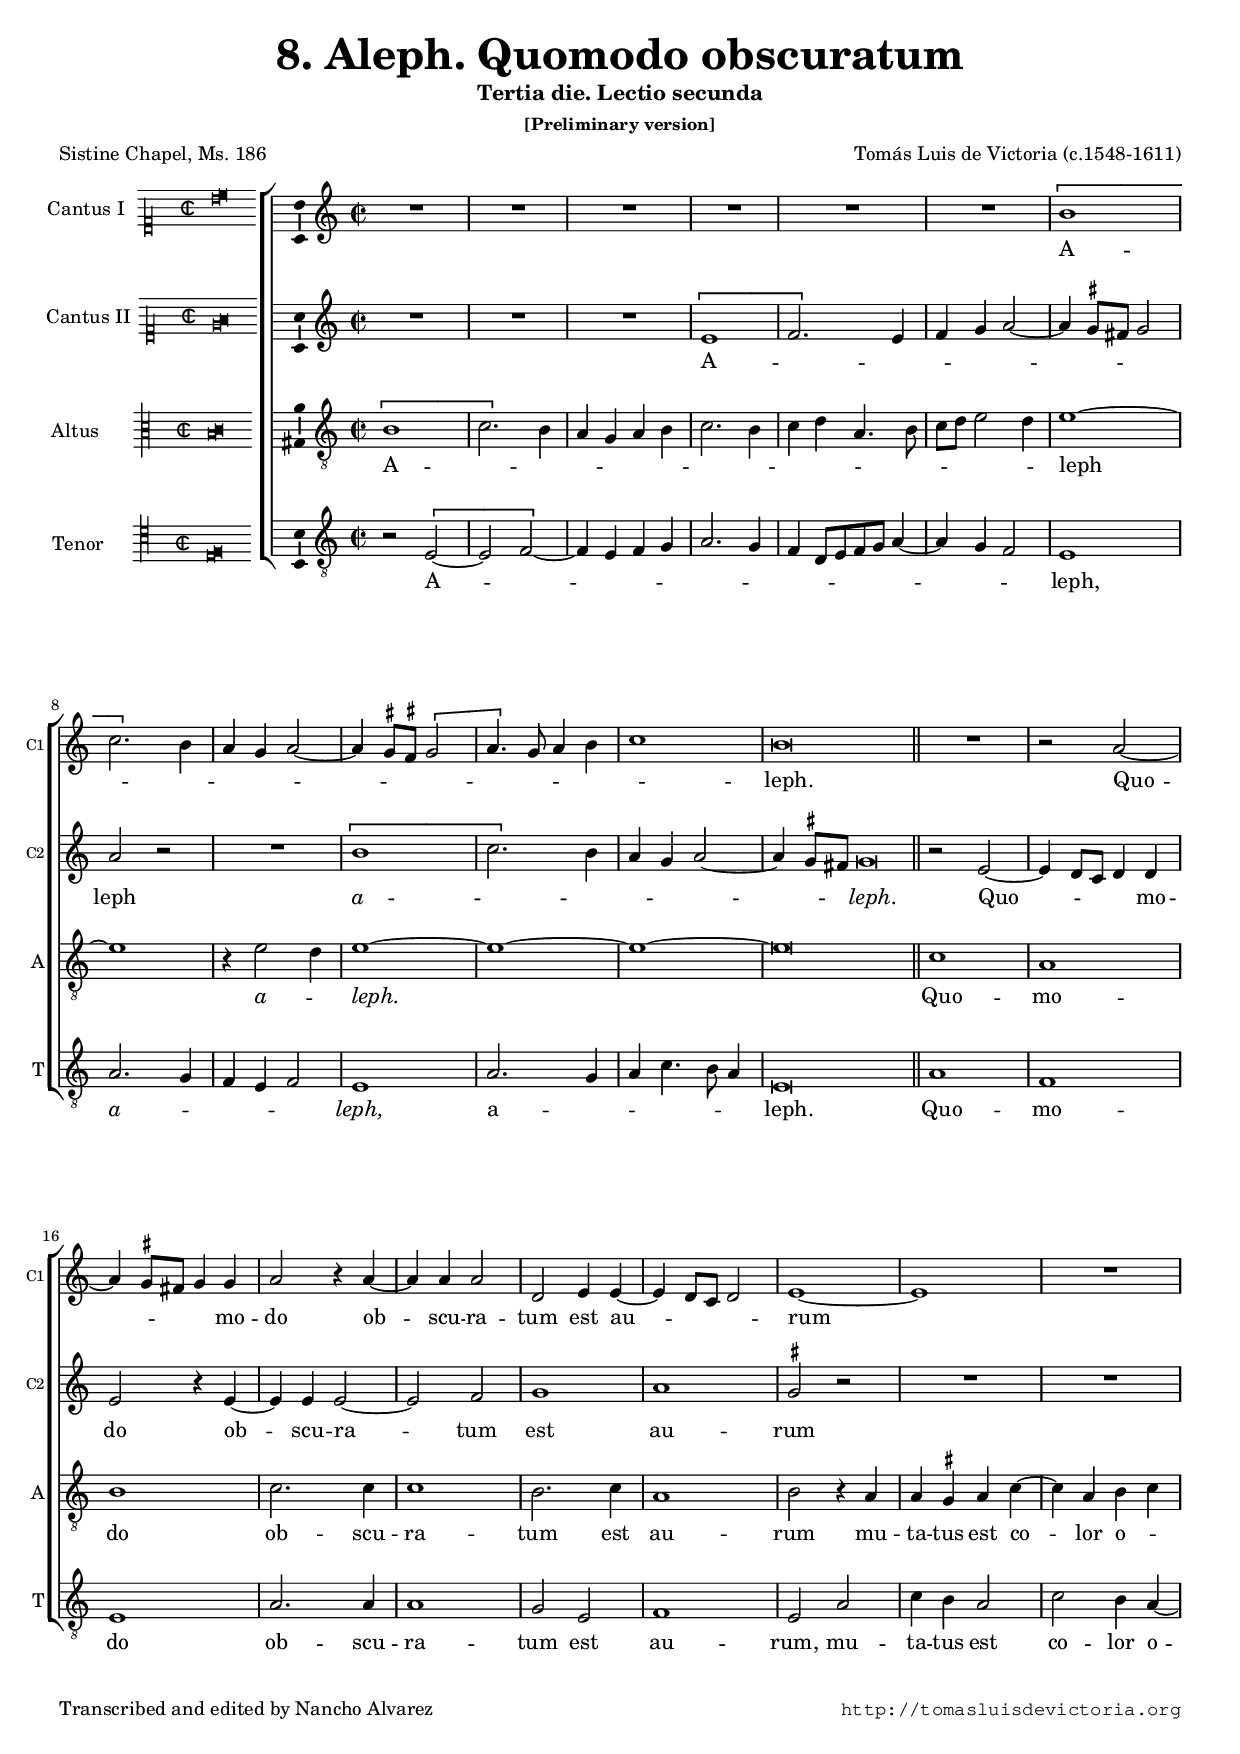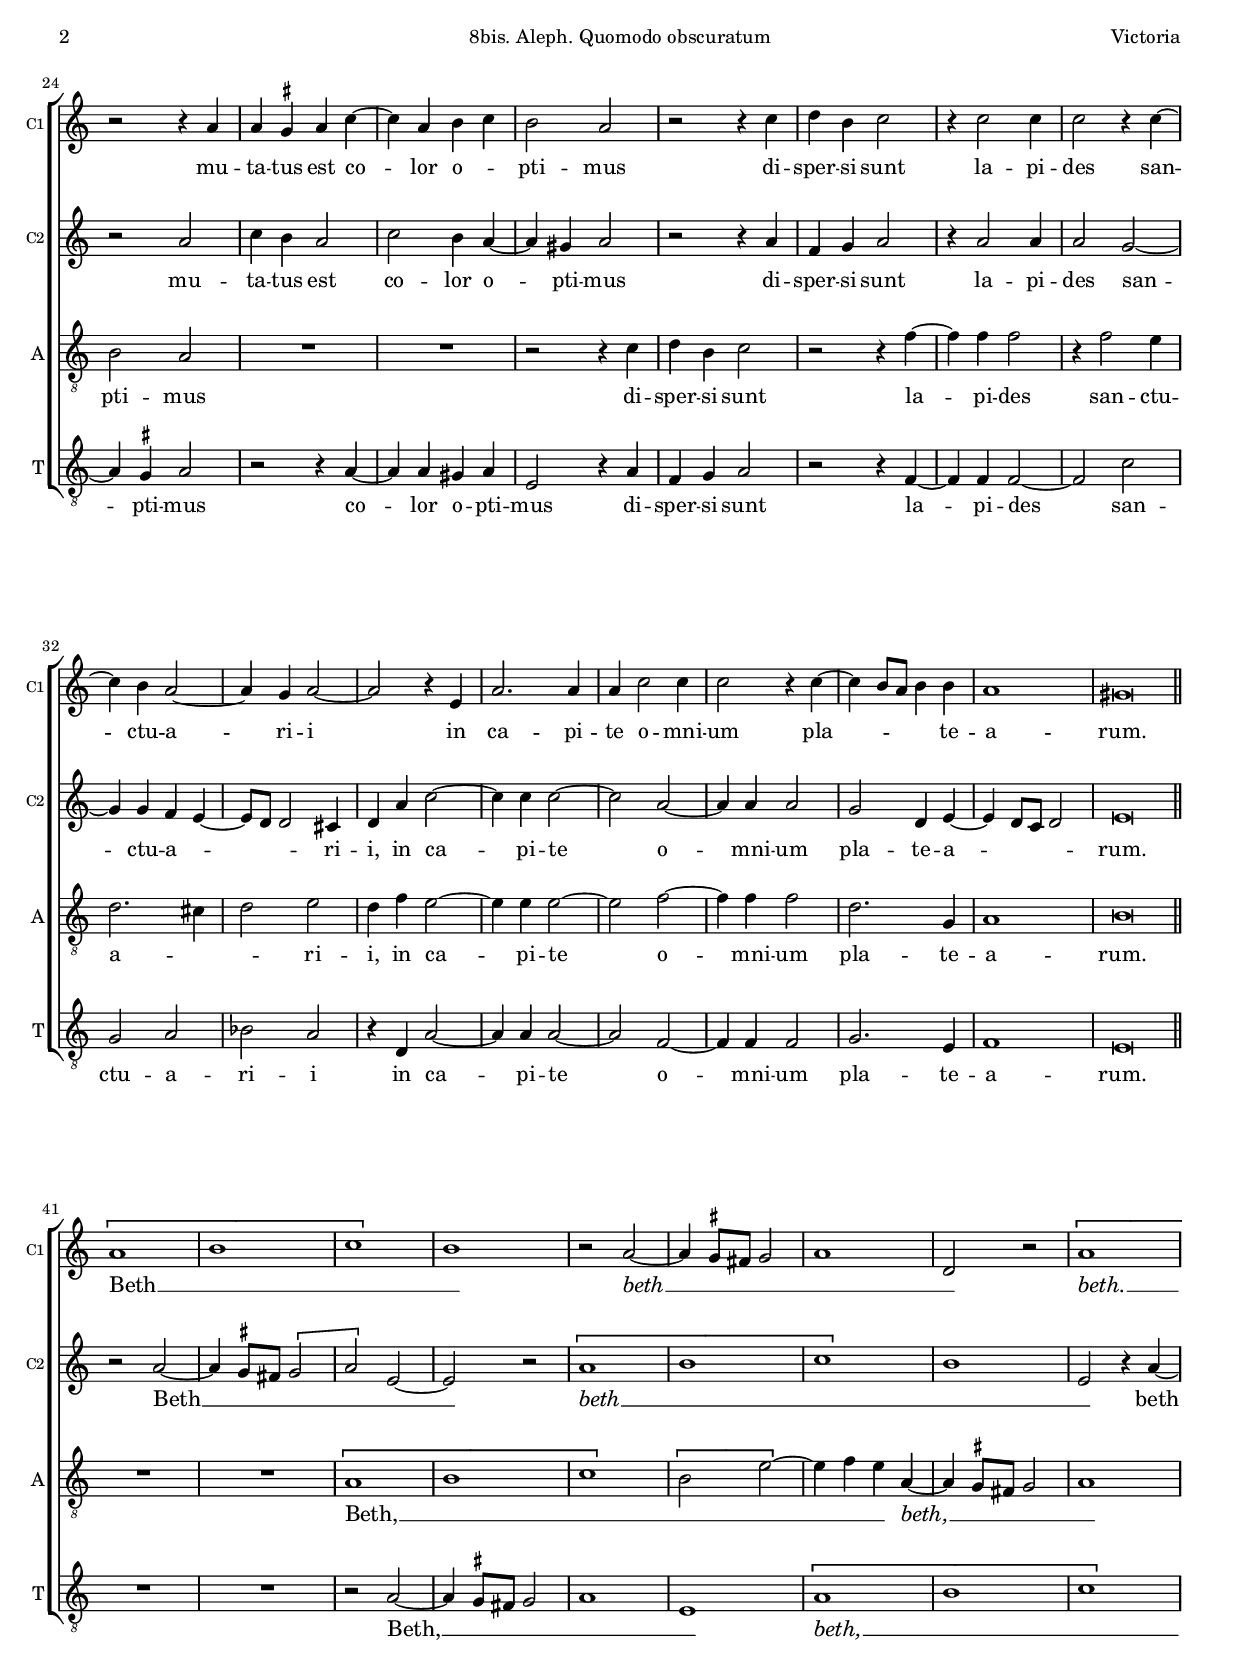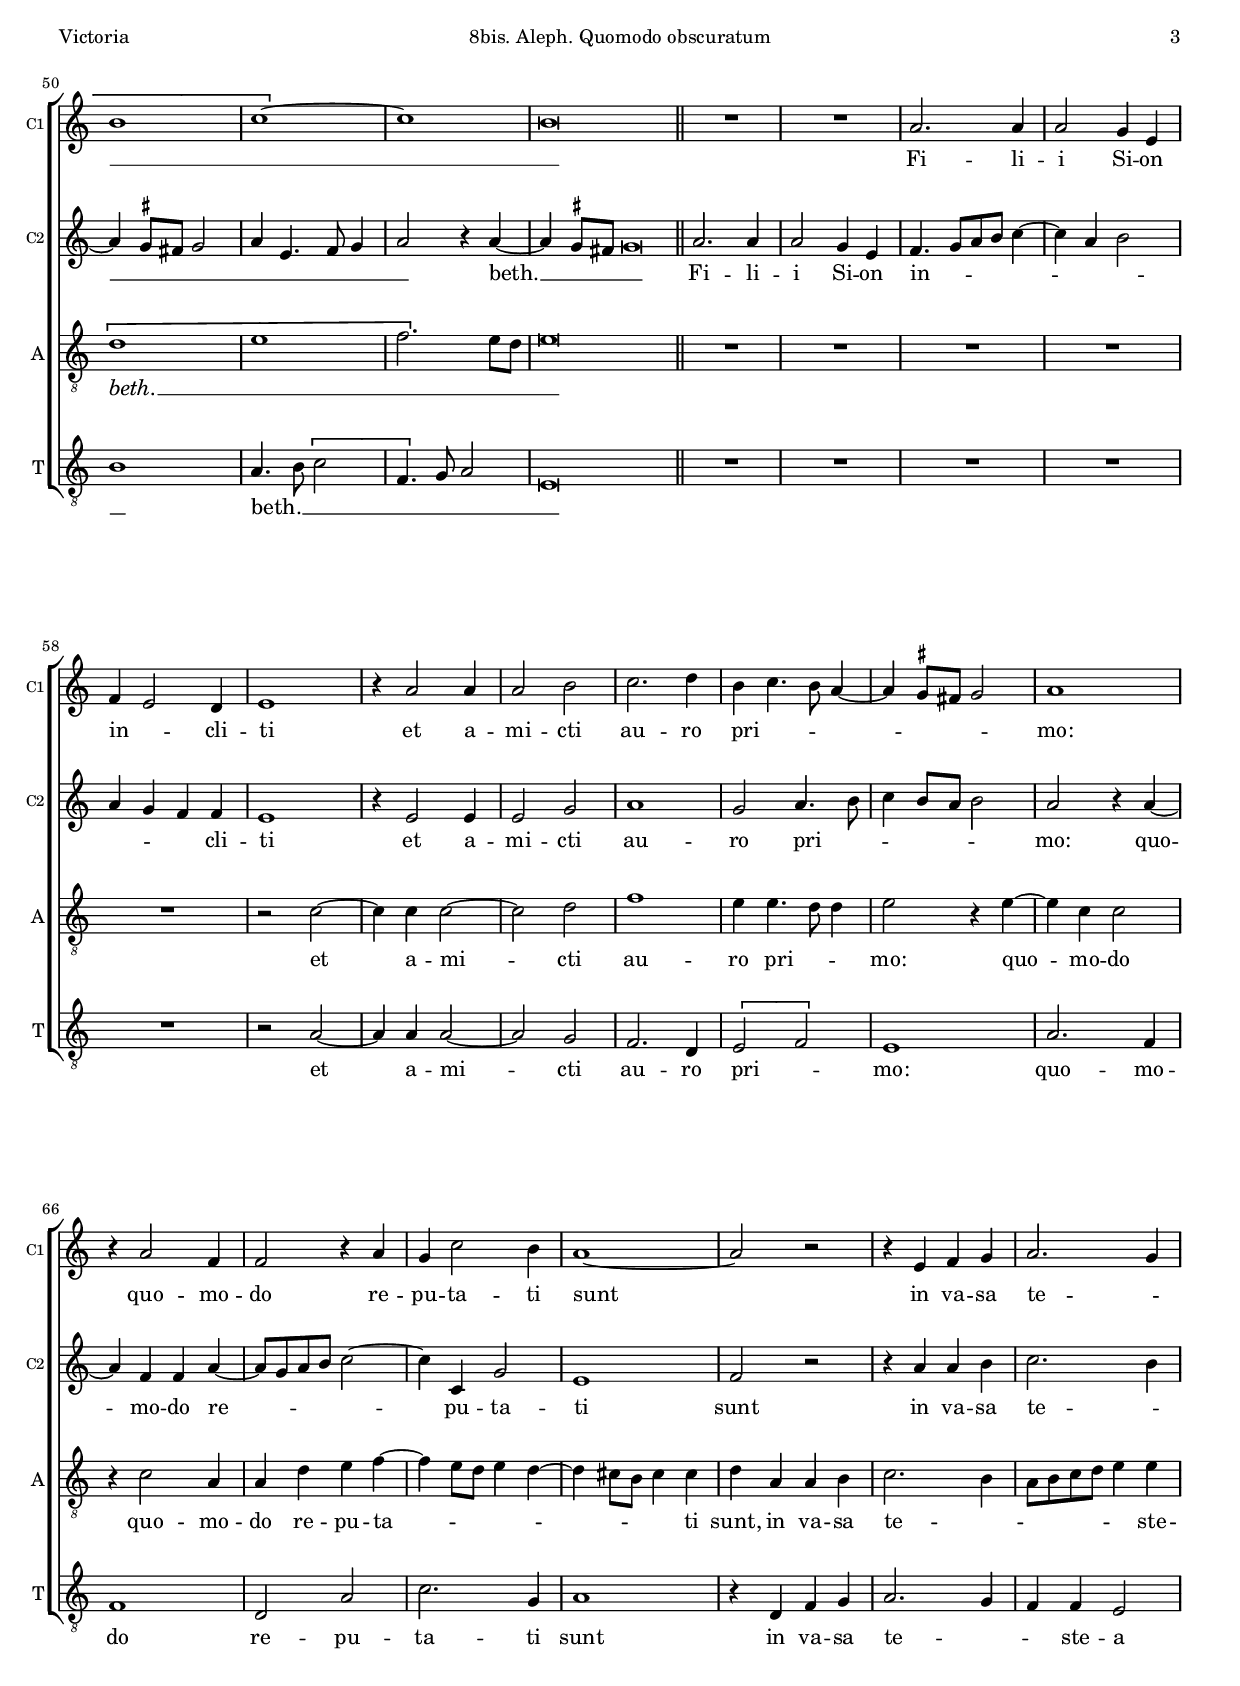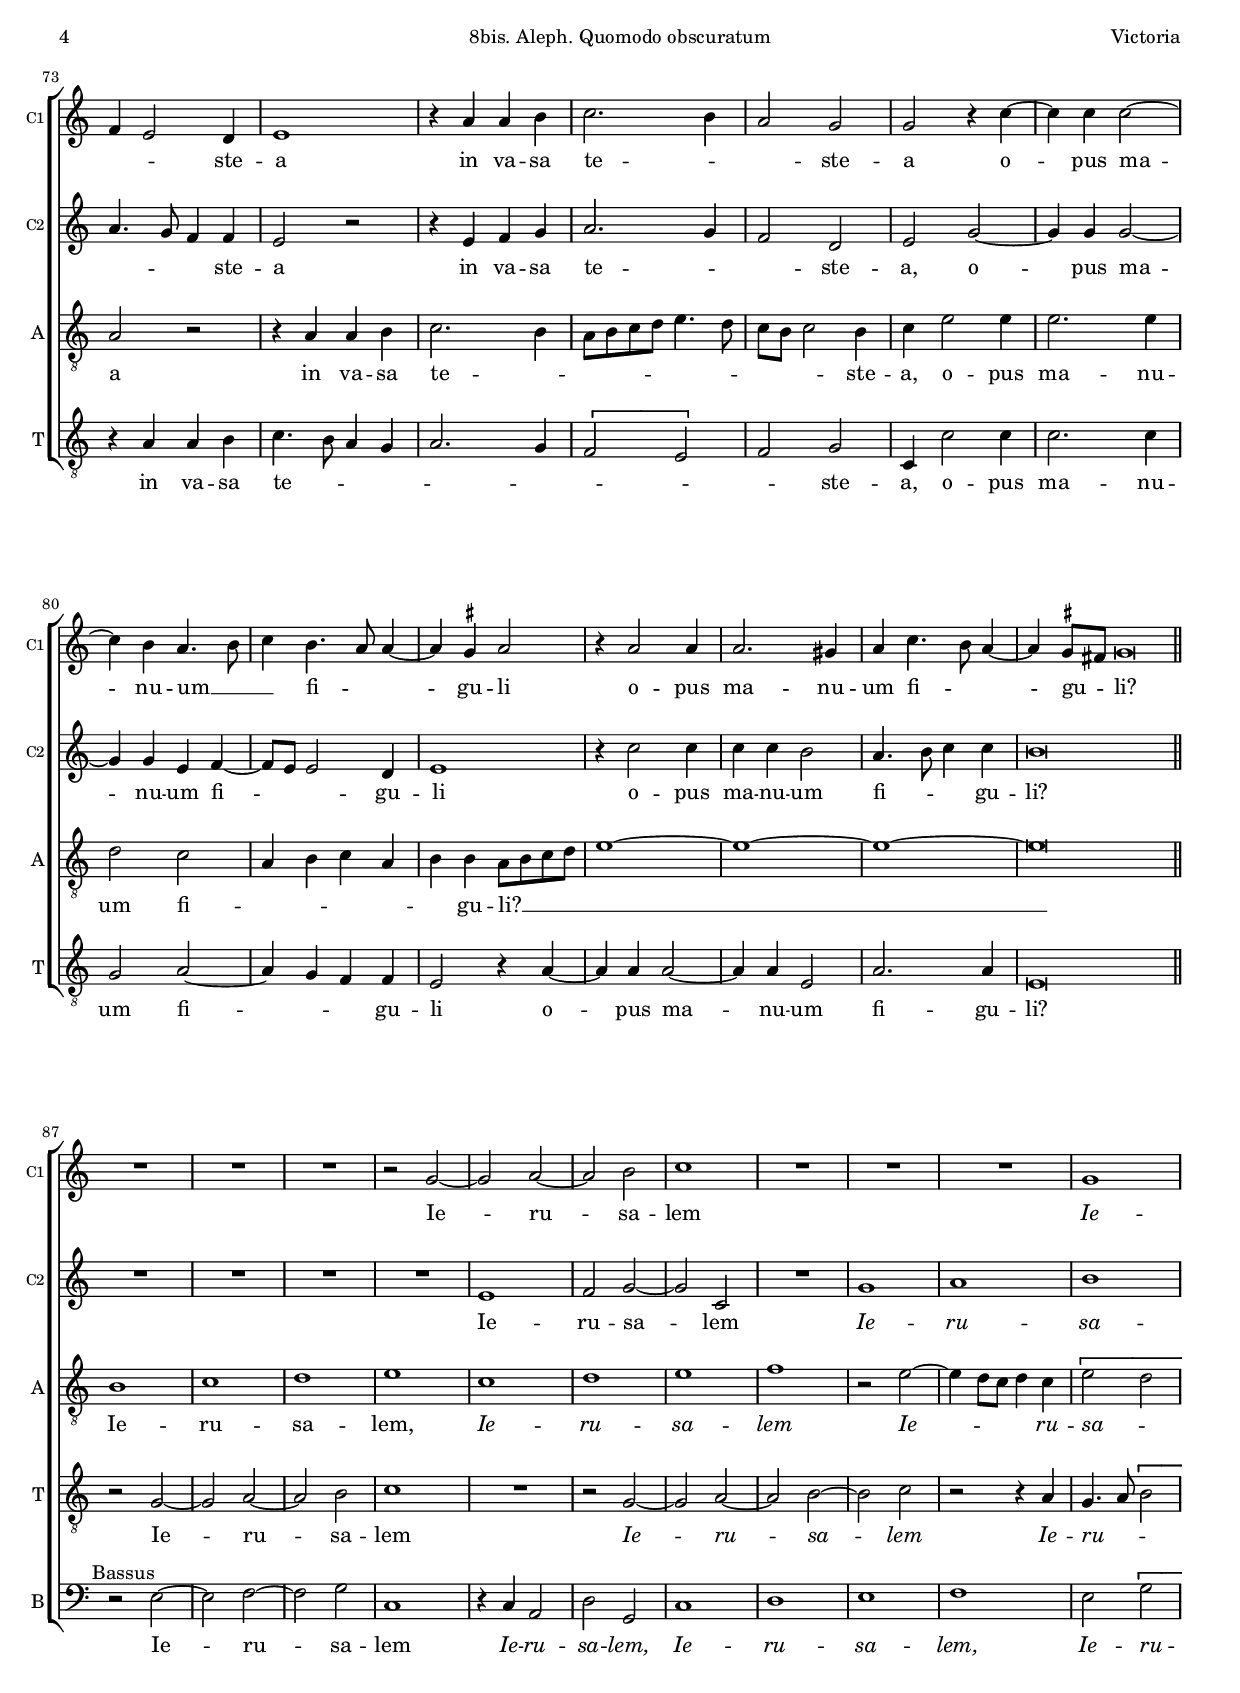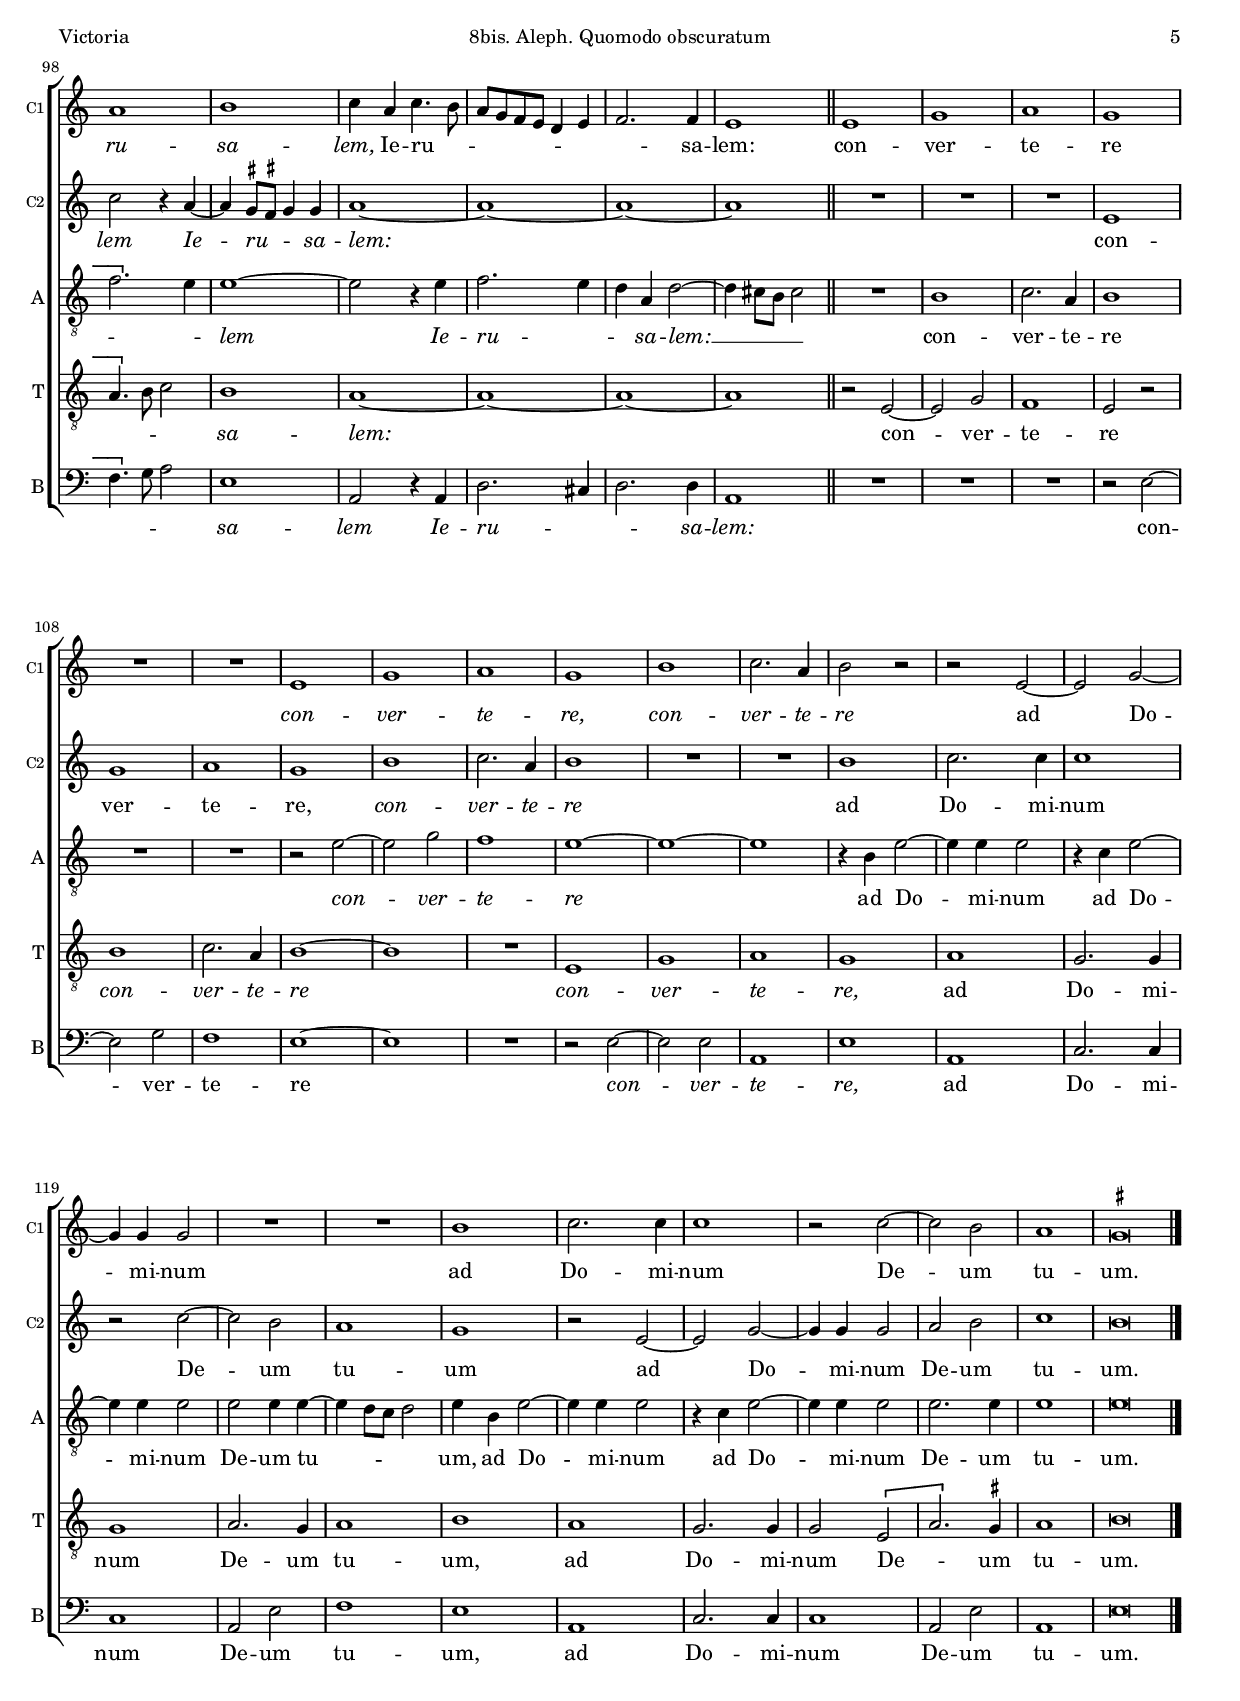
\version "2.22.0"

#(set-default-paper-size "a4")
#(set-global-staff-size 16.6)
#(ly:set-option 'point-and-click #f)
%mobile -s15.5 -i3.2 -m6

italicas=\override LyricText.font-shape = #'italic
rectas=\override LyricText.font-shape = #'upright
ss=\once \set suggestAccidentals = ##t
incipitwidth = 20
mtempo={\tempo 4 = 100}
mtempob={\tempo 4 = 50}
mt=#(define-music-function (offset) (number?) ; move lyric text
      #{ \once \override LyricText.X-offset = -$offset #})

htitle="8bis. Aleph. Quomodo obscuratum"
hcomposer="Victoria"

\header {
	title=\markup{\fontsize #3 "8. Aleph. Quomodo obscuratum"}
	subtitle="Tertia die. Lectio secunda"
	subsubtitle=\markup{"[Preliminary version]" }
	composer="Tomás Luis de Victoria (c.1548-1611)"
        pdfauthor=\composer
	%opus="(-)"
	poet=\markup{"Sistine Chapel, Ms. 186"}
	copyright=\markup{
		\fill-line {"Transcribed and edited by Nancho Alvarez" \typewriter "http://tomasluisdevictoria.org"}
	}
%	tagline=""
}




%%%%%%%%%%%%%%%%%%%%%%%%%%%%%%%%%%%%%%%%%%%%%%%%%%%%%%%%%%%%%%%%%%%%%%%%%%%%%

global={\key c \major \time 2/2  \skip 1*13 \bar "||"
			\skip 1*27 \bar "||" \break
			\skip 1*13 \bar "||" 
			\skip 1*33 \bar "||" \break
			\skip 1*17 \bar "||"
			\skip 1*25 \bar "|."
}

cantus=\relative c'' {
	R1*4/4
	R1*4/4
	R1*4/4
	R1*4/4
%5
	R1*4/4
	R1*4/4
	\[b1
	c2.\] b4
	a g a2 ~ % Rubio \ss gis
%10
	a4 \ss gis8 \ss fis \[gis2
	a4.\] \ss g8 a4 b % Rubio \ss gis8
	c1
	b\breve*1/2
	R1*4/4 % sucio
%15
	r2 a ~
	a4 \ss gis8 fis gis4 gis
	a2 r4 a ~
	a a a2
	d, e4 e ~
%20
	e d8 c d2
	e1 ~
	e
	R1*4/4
	r2 r4 a
%25
	a \ss gis a c ~
	c a b c
	b2 a
	r r4 c
	d b c2
%30
	r4 c2 c4
	c2 r4 c ~
	c b a2 ~
	a4 g a2 ~
	a r4 e
%35
	a2. a4
	a c2 c4
	c2 r4 c ~
	c b8 a b4 b
	a1
%40
	gis\breve*1/2
	\[a1
	b
	c\]
	b
%45
	r2 a ~
	a4 \ss gis8 fis gis2
	a1
	d,2 r
	\[a'1
%50
	b
	c ~ \]
	c
	b\breve*1/2
	R1*4/4
%55
	R1*4/4
	a2. a4
	a2 g4 e
	f e2 d4
	e1
%60
	r4 a2 a4 % sucio
	a2 b
	c2. d4
	b c4. b8 a4 ~
	a \ss gis8 fis gis2
%65
	a1
	r4 a2 f4
	f2 r4 a
	g c2 b4
	a1 ~
%70
	a2 r
	r4 e f g
	a2. g4
	f e2 d4
	e1
%75
	r4 a a b
	c2. b4
	a2 g
	g r4 c ~
	c c c2 ~
%80
	c4 b a4. b8
	c4 b4. a8 a4 ~
	a \ss gis a2
	r4 a2 a4
	a2. gis4
%85
	a c4. b8 a4 ~
	a \ss gis8 fis \mtempob gis\breve*1/4 \mtempo
	R1*4/4
	R1*4/4
	R1*4/4
%90
	r2 g ~
	g a ~
	a b
	c1
	R1*4/4
%95
	R1*4/4
	R1*4/4
	g1
	a
	b
%100
	c4 a c4. b8
	a g f e d4 e
	f2. f4
	e1
	e
%105
	g
	a
	g
	R1*4/4
	R1*4/4
%110
	e1
	g
	a
	g
	b
%115
	c2. a4
	b2 r
	r e, ~
	e g ~
	g4 g g2
%120
	R1*4/4
	R1*4/4
	b1
	c2. c4
	c1
%125
	r2 c ~
	c b
	a1
	\ss gis\breve*1/2
}

cantusdos=\relative c' {
	R1*4/4
	R1*4/4
	R1*4/4
	\[e1
%5
	f2.\] e4
	f g a2 ~
	a4 \ss gis8 fis gis2
	a r
	R1*4/4
%10
	\[b1
	c2.\] b4
	a g a2 ~
	a4 \ss gis8 fis \mtempob gis\breve*1/4 \mtempo
	r2 e ~
%15
	e4 d8 c d4 d
	e2 r4 e ~
	e e e2 ~
	e f % fis en OHS
	g1
%20
	a
	\ss gis2 r
	R1*4/4
	R1*4/4
	r2 a
%25
	c4 b a2
	c b4 a ~
	a gis a2
	r r4 a
	f g a2 % fis en OHS
%30
	r4 a2 a4
	a2 g ~
	g4 g f e ~
	e8 d d2 cis4
	d a' c2 ~
%35
	c4 c c2 ~
	c a ~
	a4 a a2
	g d4 e ~
	e d8 c d2
%40
	e\breve*1/2
	r2 a ~
	a4 \ss gis8 fis \[gis2
	a\] e ~
	e r
%45
	\[a1
	b
	c\]
	b
	e,2 r4 a ~
%50
	a \ss gis8 fis gis2
	a4 e4. f8 g4
	a2 r4 a ~
	a \ss gis8 fis \mtempob gis\breve*1/4 \mtempo
	a2. a4
%55
	a2 g4 e
	f4.  g8[ a b] c4 ~
	c a b2
	a4 g f f
	e1
%60
	r4 e2 e4
	e2 g
	a1
	g2 a4. b8
	c4 b8 a b2
%65
	a r4 a ~
	a f f a ~
	a8 g a b c2 ~
	c4 c, g'2
	e1
%70
	f2 r
	r4 a a b
	c2. b4
	a4. g8 f4 f
	e2 r
%75
	r4 e f g
	a2. g4
	f2 d
	e g ~
	g4 g g2 ~
%80
	g4 g e f ~
	f8 e e2 d4
	e1
	r4 c'2 c4
	c c b2
%85
	a4. b8 c4 c
	b\breve*1/2
	R1*4/4
	R1*4/4
	R1*4/4
%90
	R1*4/4
	e,1
	f2 g ~
	g c,
	R1*4/4
%95
	g'1
	a
	b
	c2 r4 a ~
	a \ss gis8 \ss fis gis4 gis
%100
	a1 ~
	a ~
	a ~
	a
	R1*4/4
%105
	R1*4/4
	R1*4/4
	e1
	g
	a
%110
	g
	b
	c2. a4
	b1
	R1*4/4
%115
	R1*4/4
	b1
	c2. c4
	c1
	r2 c ~
%120
	c b
	a1
	g
	r2 e ~
	e g ~
%125
	g4 g g2
	a b
	c1
	b\breve*1/2
}

altus=\relative c' {
	\[b1
	c2.\] b4
	a g a b
	c2. b4
%5
	c d a4. b8
	c d e2 d4
	e1 ~
	e
	r4 e2 d4
%10
	e1 ~
	e ~
	e ~
	e\breve*1/2
	c1
%15
	a
	b
	c2. c4
	c1
	b2. c4
%20
	a1
	b2 r4 a
	a \ss gis a c ~
	c a b c
	b2 a
%25
	R1*4/4
	R1*4/4
	r2 r4 c
	d b c2
	r r4 f ~
%30
	f f f2
	r4 f2 e4
	d2. cis4
	d2 e
	d4 f e2 ~
%35
	e4 e e2 ~
	e f ~
	f4 f f2
	d2. g,4
	a1
%40
	b\breve*1/2
	R1*4/4
	R1*4/4
	\[a1
	b
%45
	c\]
	\[b2 e ~ \]
	e4 f e a, ~
	a \ss gis8 fis gis2
	a1
%50
	\[d
	e
	f2.\] e8 d
	e\breve*1/2
	R1*4/4
%55
	R1*4/4
	R1*4/4
	R1*4/4
	R1*4/4
	r2 c ~
%60
	c4 c c2 ~
	c d
	f1
	e4 e4. d8 d4
	e2 r4 e ~
%65
	e c c2
	r4 c2 a4
	a d e f ~
	f e8 d e4 d ~
	d cis8 b cis4 cis
%70
	d a a b
	c2. b4
	a8 b c d e4 e
	a,2 r
	r4 a a b
%75
	c2. b4
	a8 b c d e4. d8 % varias notas parecen corregidas tachando las plicas
	c b c2 b4
	c e2 e4
	e2. e4
%80
	d2 c
	a4 b c a
	b b a8 b c d
	e1 ~
	e ~
%85
	e ~
	e\breve*1/2
	b1
	c
	d
%90
	e
	c
	d
	e
	f
%95
	r2 e ~
	e4 d8 c d4 c
	\[e2 d
	f2.\] e4
	e1 ~
%100
	e2 r4 e
	f2. e4
	d a d2 ~
	d4 cis8 b cis2
	R1*4/4
%105
	b1
	c2. a4
	b1
	R1*4/4
	R1*4/4
%110
	r2 e ~
	e g
	f1
	e ~
	e ~
%115
	e
	r4 b e2 ~
	e4 e e2
	r4 c e2 ~
	e4 e e2
%120
	e e4 e ~
	e d8 c d2
	e4 b e2 ~
	e4 e e2
	r4 c e2 ~
%125
	e4 e e2
	e2. e4
	e1
	e\breve*1/2
}

tenor=\relative c {
	r2 \[e ~
	e f ~ \]
	f4 e f g
	a2. g4
%5
	f  d8[ e f g] a4 ~
	a g f2
	e1
	a2. g4
	f e f2
%10
	e1
	a2. g4 % Rubio  \ss gis4
	a c4. b8 a4
	e\breve*1/2
	a1
%15
	f
	e
	a2. a4
	a1
	g2 e
%20
	f1
	e2 a
	c4 b a2
	c b4 a ~
	a \ss gis a2
%25
	r r4 a ~
	a a gis a
	e2 r4 a
	f g a2 % Rubio \ss fis
	r r4 f ~
%30
	f f f2 ~
	f c'
	g a
	bes a
	r4 d, a'2 ~
%35
	a4 a a2 ~
	a f ~
	f4 f f2
	g2. e4
	f1
%40
	e\breve*1/2
	R1*4/4
	R1*4/4
	r2 a ~
	a4 \ss gis8 fis gis2
%45
	a1
	e
	\[a
	b
	c\]
%50
	b
	a4. b8 \[c2
	f,4.\] g8 a2
	e\breve*1/2
	R1*4/4
%55
	R1*4/4
	R1*4/4
	R1*4/4
	R1*4/4
	r2 a ~
%60
	a4 a a2 ~
	a g
	f2. d4
	\[e2 f\]
	e1
%65
	a2. f4
	f1
	d2 a'
	c2. g4
	a1
%70
	r4 d, f g
	a2. g4
	f f e2
	r4 a a b
	c4. b8 a4 g % Rubio gis
%75
	a2. g4
	\[f2 e\]
	f g
	c,4 c'2 c4
	c2. c4
%80
	g2 a ~
	a4 g f f
	e2 r4 a ~
	a a a2 ~
	a4 a e2
%85
	a2. a4
	e\breve*1/2
	r2 g ~
	g a ~
	a b
%90
	c1
	R1*4/4
	r2 g ~
	g a ~
	a b ~
%95
	b c
	r r4 a
	g4. a8 \[b2
	a4.\] b8 c2
	b1
%100
	a ~
	a ~
	a ~
	a
	r2 e ~
%105
	e g
	f1
	e2 r
	b'1
	c2. a4
%110
	b1 ~
	b1
	R1*4/4
	e,1
	g
%115
	a
	g
	a
	g2. g4
	g1
%120
	a2. g4
	a1
	b
	a
	g2. g4
%125
	g2 \[e
	a2.\] \ss gis4
	a1
	b\breve*1/2
}

bassus=\relative c {
	R1*4/4
	R1*4/4
	R1*4/4
	R1*4/4
%5
	R1*4/4
	R1*4/4
	R1*4/4
	R1*4/4
	R1*4/4
%10
	R1*4/4
	R1*4/4
	R1*4/4
	R1*4/4
	R1*4/4
%15
	R1*4/4
	R1*4/4
	R1*4/4
	R1*4/4
	R1*4/4
%20
	R1*4/4
	R1*4/4
	R1*4/4
	R1*4/4
	R1*4/4
%25
	R1*4/4
	R1*4/4
	R1*4/4
	R1*4/4
	R1*4/4
%30
	R1*4/4
	R1*4/4
	R1*4/4
	R1*4/4
	R1*4/4
%35
	R1*4/4
	R1*4/4
	R1*4/4
	R1*4/4
	R1*4/4
%40
	R1*4/4
	R1*4/4
	R1*4/4
	R1*4/4
	R1*4/4
%45
	R1*4/4
	R1*4/4
	R1*4/4
	R1*4/4
	R1*4/4
%50
	R1*4/4
	R1*4/4
	R1*4/4
	R1*4/4
	R1*4/4
%55
	R1*4/4
	R1*4/4
	R1*4/4
	R1*4/4
	R1*4/4
%60
	R1*4/4
	R1*4/4
	R1*4/4
	R1*4/4
	R1*4/4
%65
	R1*4/4
	R1*4/4
	R1*4/4
	R1*4/4
	R1*4/4
%70
	R1*4/4
	R1*4/4
	R1*4/4
	R1*4/4
	R1*4/4
%75
	R1*4/4
	R1*4/4
	R1*4/4
	R1*4/4
	R1*4/4
%80
	R1*4/4
	R1*4/4
	R1*4/4
	R1*4/4
	R1*4/4
%85
	R1*4/4
	R1*4/4
	s4*0^\markup{\hspace #-2 "Bassus"} % No pone nada
	r2 e ~
	e f ~
	f g
%90
	c,1
	r4 c a2
	d g,
	c1
	d
%95
	e
	f
	e2 \[g
	f4.\] g8 a2
	e1
%100
	a,2 r4 a
	d2. cis4
	d2. d4
	a1
	R1*4/4
%105
	R1*4/4
	R1*4/4
	r2 e' ~
	e g
	f1
%110
	e ~
	e
	R1*4/4
	r2 e ~
	e e
%115
	a,1
	e'
	a,
	c2. c4
	c1
%120
	a2 e'
	f1
	e
	a,
	c2. c4
%125
	c1
	a2 e'
	a,1
	e'\breve*1/2
}

textocantus=\lyricmode{
A -- _ _ _ _ _ _ _ _ _ _ _ _ _ \mt #1 leph.
Quo -- _ _ _ mo -- do ob -- scu -- ra -- tum est au -- _ _ _ rum
mu -- ta -- tus est co -- lor o -- _ pti -- mus
di -- sper -- si sunt
la -- pi -- des \mt #1.2 san -- ctu -- a -- ri -- i in ca -- pi -- te o -- mni -- um \mt #1 pla -- _ _ _ te -- a -- rum.
Beth __ _ _ _ 
\italicas
beth __ _ _ _ _ _  beth. __ _ _ _ 
\rectas
Fi -- li -- i Si -- on in -- _ cli -- ti
et a -- mi -- cti au -- ro \mt #.3 pri -- _ _ _ _ _ _ mo:
quo -- mo -- do re -- pu -- ta -- ti sunt in va -- sa te -- _ _ _ ste -- a
in va -- sa te -- _ _ ste -- a
o -- pus ma -- nu -- um __ _ _ fi -- _ _ gu -- li % manum
o -- pus ma -- nu -- um fi -- _ _ gu -- _ li? % parece "gu" debajo de fis
Ie -- ru -- sa -- lem
\italicas
Ie -- ru -- sa -- lem,
\rectas
Ie -- ru -- _ _ _ _ _ _ _ _ sa -- lem:
con -- ver -- te -- re
\italicas
con -- ver -- te -- re, 
con -- ver -- te -- re
\rectas
ad Do -- mi -- num
ad Do -- mi -- num De -- um tu -- um.
}

textocantusdos=\lyricmode{
A -- _ _ _ _ _ _ _ _ leph
\italicas
a -- _ _ _ _ _ _ _ \mt #1 leph.
\rectas
Quo -- _ _ _ mo -- do
ob -- scu -- ra -- tum
est au -- rum
mu -- ta -- tus est co -- lor o -- pti -- mus
di -- sper -- si sunt la -- pi -- des san -- ctu -- a -- _ _ _ ri -- i,
in ca -- pi -- te o -- mni -- um pla -- te -- a -- _ _ _ rum.
Beth __ _ _ _ _ _ 
\italicas
beth __ _ _ _ _ 
\rectas
\mt #1.5 beth __ _ _ _ _ _ _ _ _ 
beth. __ _ _ _ 
Fi -- li -- i Si -- on in -- _ _ _ _ _ _ _ _ _ cli -- ti
et a -- mi -- cti au -- ro \mt #.3 pri -- _ _ _ _ _ mo:
\mt #1 quo -- mo -- do re -- _ _ _ _ pu -- ta -- ti % reputatum est
sunt
in va -- sa te -- _ _ _ _ ste -- a
in va -- sa te -- _ _ ste -- a, 
o -- pus ma -- nu -- um fi -- _ _ gu -- li
o -- pus ma -- nu -- um fi -- _ _ gu -- li?
Ie -- ru -- sa -- lem
\italicas
Ie -- ru -- sa -- lem
Ie -- ru -- _ _ sa -- lem:
\rectas
con -- ver -- te -- re,
\italicas
con -- ver -- te -- re
\rectas
ad Do -- mi -- num De -- um tu -- um
ad Do -- mi -- num De -- um tu -- um.
}

textoaltus=\lyricmode{
A -- _ _ _ _ _ _ _ _ _ _ _ _ _ _ _ _ leph \italicas
a -- _ leph. 
\rectas
\mt #.9 Quo -- mo -- do ob -- scu -- ra -- tum est au -- rum
mu -- ta -- tus est co -- lor o -- _ pti -- mus
di -- sper -- si sunt
la -- pi -- des san -- ctu -- a -- _ _ ri -- i, in ca -- pi -- te o -- mni -- um pla -- te -- a -- rum.
Beth, __ _ _ _ _ _ _ 
\italicas
beth, __ _ _ _ _ beth. __ _ _ _ _ _ 
\rectas
et a -- mi -- cti au -- ro \mt #.3 pri -- _ _ mo:
quo -- mo -- do
quo -- mo -- do re -- pu -- ta -- _ _ _ _ _ _ _ ti sunt,
in va -- sa te -- _ _ _ _ _ _ ste -- a
in va -- sa te -- _ _ _ _ _ _ _ _ _ _ ste -- a,
o -- pus ma -- nu -- um fi -- _ _ _ _ _ gu -- li? __ _ _ _ _ 
Ie -- ru -- sa -- lem,
\italicas
Ie -- ru -- sa -- lem
Ie -- _ _ _ ru -- sa -- _ _ _ lem
Ie -- ru -- _ _ sa -- lem: __ _ _ _ 
\rectas
con -- ver -- te -- re
\italicas con -- ver -- te -- re \rectas
ad Do -- mi -- num
ad Do -- mi -- num De -- um tu -- _ _ _ um,
ad Do -- mi -- num
ad Do -- mi -- num De -- um tu -- um.
}

textotenor=\lyricmode{
A -- _ _ _ _ _ _ _ _ _ _ _ _ _ _ \mt #1 leph,
\italicas
a -- _ _ _ _ leph, 
\rectas
a -- _ _ _ _ _ \mt #1 leph.
\mt #.9 Quo -- mo -- do ob -- scu -- ra -- tum est
au -- rum,
mu -- ta -- tus est
co -- lor o -- pti -- mus
co -- lor o -- pti -- mus
di -- sper -- si sunt
la -- pi -- des san -- ctu -- a -- ri -- i
in ca -- pi -- te o -- mni -- um pla -- te -- a -- rum.
Beth, __ _ _ _ _ _ 
\italicas
beth, __ _ _ _ 
\rectas
beth. __ _ _ _ _ _ _ 
et a -- mi -- cti au -- ro \mt #.3 pri -- _ mo:
quo -- mo -- do
re -- pu -- ta -- ti sunt
in va -- sa te -- _ _ ste -- a
in va -- sa te -- _ _ _ _ _ _ _ _ ste -- a,
o -- pus ma -- nu -- um fi -- _ _ gu -- li
o -- pus ma -- nu -- um fi -- gu -- li?
Ie -- ru -- sa -- lem
\italicas
Ie -- ru -- sa -- lem
Ie -- ru -- _ _ _ _ _ sa -- lem:
\rectas
con -- ver -- te -- re
\italicas
con -- ver -- te -- re
con -- ver -- te -- re,
\rectas
ad Do -- mi -- num De -- um tu -- um,
ad Do -- mi -- num De -- _ um tu -- um.
}

textobassus=\lyricmode{
Ie -- ru -- sa -- lem
\italicas
Ie -- ru -- sa -- lem,
Ie -- ru -- sa -- lem,
Ie -- ru -- _ _ _ sa -- lem
Ie -- ru -- _ _ sa -- lem:
\rectas
\mt #.5 con -- ver -- te -- re \italicas
con -- ver -- te -- re,
\rectas
ad Do -- mi -- num De -- um tu -- um,
ad Do -- mi -- num De -- um tu -- um.
}


incipitcantus=\markup{
	\score{
		{ 
		\set Staff.instrumentName="Cantus I  "
		\override NoteHead.style = #'neomensural
		\override Staff.TimeSignature.style = #'neomensural
		\cadenzaOn 
		\clef "petrucci-c1"
		\key c \major
		\time 2/2
                \[b'\breve \override NoteHead.style = #'blackpetrucci c''\]
		} 

	\layout {
       \context {\Voice
               \remove Ligature_bracket_engraver
               \consists Mensural_ligature_engraver
       }
       line-width=\incipitwidth
       indent = 0
}
	}
}


incipitcantusdos=\markup{
	\score{
		{ 
		\set Staff.instrumentName="Cantus II "
		\override NoteHead.style = #'neomensural
		\override Staff.TimeSignature.style = #'neomensural
		\cadenzaOn 
		\clef "petrucci-c1"
		\key c \major
		\time 2/2
                \[e'\breve \override NoteHead.style = #'blackpetrucci f'\]
		} 

	\layout {
       \context {\Voice
               \remove Ligature_bracket_engraver
               \consists Mensural_ligature_engraver
       }
       line-width=\incipitwidth
       indent = 0
}
	}
}


incipitaltus=\markup{
	\score{
		{ 
		\set Staff.instrumentName="Altus      "
		\override NoteHead.style = #'neomensural 
		\override Staff.TimeSignature.style = #'neomensural
		\cadenzaOn 
		\clef "petrucci-c3"
		\key c \major
		\time 2/2
                \[b\breve \override NoteHead.style = #'blackpetrucci c'\]
		} 
	\layout {
       \context {\Voice
               \remove Ligature_bracket_engraver
               \consists Mensural_ligature_engraver
       }
       line-width=\incipitwidth
       indent = 0
}
	}
}


incipittenor=\markup{
	\score{
		{ 
		\set Staff.instrumentName="Tenor     "
		\override NoteHead.style = #'neomensural 
		\override Staff.TimeSignature.style = #'neomensural
		\cadenzaOn 
		\clef "petrucci-c4"
		\key c \major
		\time 2/2
                \[e\breve \override NoteHead.style = #'blackpetrucci f\]
		} 
	\layout {
       \context {\Voice
               \remove Ligature_bracket_engraver
               \consists Mensural_ligature_engraver
       }
       line-width=\incipitwidth
       indent = 0
}
	}
}

incipitbassus=\markup{
	\score{
		{ 
		\set Staff.instrumentName="Bassus "
		\override NoteHead.style = #'neomensural
		\override Staff.TimeSignature.style = #'neomensural
		\cadenzaOn 
		\clef "petrucci-f4"
		\key c \major
		\time 2/2
                e\breve
		} 
	\layout { line-width=\incipitwidth indent = 0 }
	}
}

%\layout {
%       \context {\Voice
%               \remove Ligature_bracket_engraver
%               \consists Mensural_ligature_engraver
%       }
%       line-width=\incipitwidth
%       indent = 0
%}

\score {\transpose c' c'{
\new ChoirStaff<<

	\new Staff <<\global
	\new Voice="v1" {
		\set Staff.instrumentName=\incipitcantus
        \set Staff.shortInstrumentName=\markup{\fontsize #-2 "C1"}
		\clef "treble"
		\cantus }
	\new Lyrics \lyricsto "v1" {\textocantus }
	>>
	
	\new Staff <<\global
	\new Voice="v5" {
		\set Staff.instrumentName=\incipitcantusdos
        \set Staff.shortInstrumentName=\markup{\fontsize #-2 "C2"}
		\clef "treble"
		\cantusdos }
	\new Lyrics \lyricsto "v5" {\textocantusdos }
	>>

	\new Staff <<\global
	\new Voice="v2" {
		\set Staff.instrumentName=\incipitaltus
        \set Staff.shortInstrumentName=\markup{"A"}
		\clef "G_8"
		\altus }
	\new Lyrics \lyricsto "v2" {\textoaltus }
	>>
	
	\new Staff <<\global
	\new Voice="v3" {
		\set Staff.instrumentName=\incipittenor
        \set Staff.shortInstrumentName=\markup{"T"}
		\clef "G_8"
		\tenor }
	\new Lyrics \lyricsto "v3" {\textotenor }
	>>

	\new Staff\with{\remove "Ambitus_engraver"} <<\global
	\new Voice="v4" {
		\set Staff.instrumentName=\incipitbassus
        \set Staff.shortInstrumentName=\markup{"B"}
		\clef "bass"
		\bassus }
	\new Lyrics \lyricsto "v4" {\textobassus }
	>>
	
>>

	} % transpose

\layout{ 
	\context {\Lyrics 
		\override VerticalAxisGroup.staff-affinity = #UP
		\override VerticalAxisGroup.nonstaff-relatedstaff-spacing =
			#'((basic-distance . 0) (minimum-distance . 0) (padding . 1))
		\override LyricText.font-size = #1.2
		\override LyricHyphen.minimum-distance = #0.5
	}
	\context {\Score 
		tempoHideNote = ##t
		\override BarNumber.padding = #2 
	}
	\context {\Voice 
		%melismaBusyProperties = #'()
		%autoBeaming = ##f
	}
	\context {\Staff 
                \RemoveEmptyStaves
                \override VerticalAxisGroup.remove-first = ##t
		\override VerticalAxisGroup.staff-staff-spacing =
			#'((basic-distance . 11) (minimum-distance . 0) (padding . 1))
		\consists Ambitus_engraver 
		\override LigatureBracket.padding = #1
	}
}

%\midi { \mtempo }

}


\paper{
	evenHeaderMarkup=\markup  \fill-line { \fromproperty #'page:page-number-string \htitle \hcomposer }
	oddHeaderMarkup= \markup  \fill-line { \on-the-fly #not-first-page \hcomposer \on-the-fly #not-first-page \htitle \on-the-fly #not-first-page \fromproperty #'page:page-number-string }
	%system-count=20
	page-count = 5
	ragged-last-bottom = ##f
	indent=3.6\cm
	system-system-spacing =
	#'((basic-distance . 21) (minimum-distance . 0) (padding . 5))
	top-system-spacing = % header
	#'((basic-distance . 9) (minimum-distance . 0) (padding . 0))
	last-bottom-spacing = % footer
	#'((basic-distance . 12) (minimum-distance . 0) (padding . 0))
	markup-system-spacing.padding = #2.0
}
